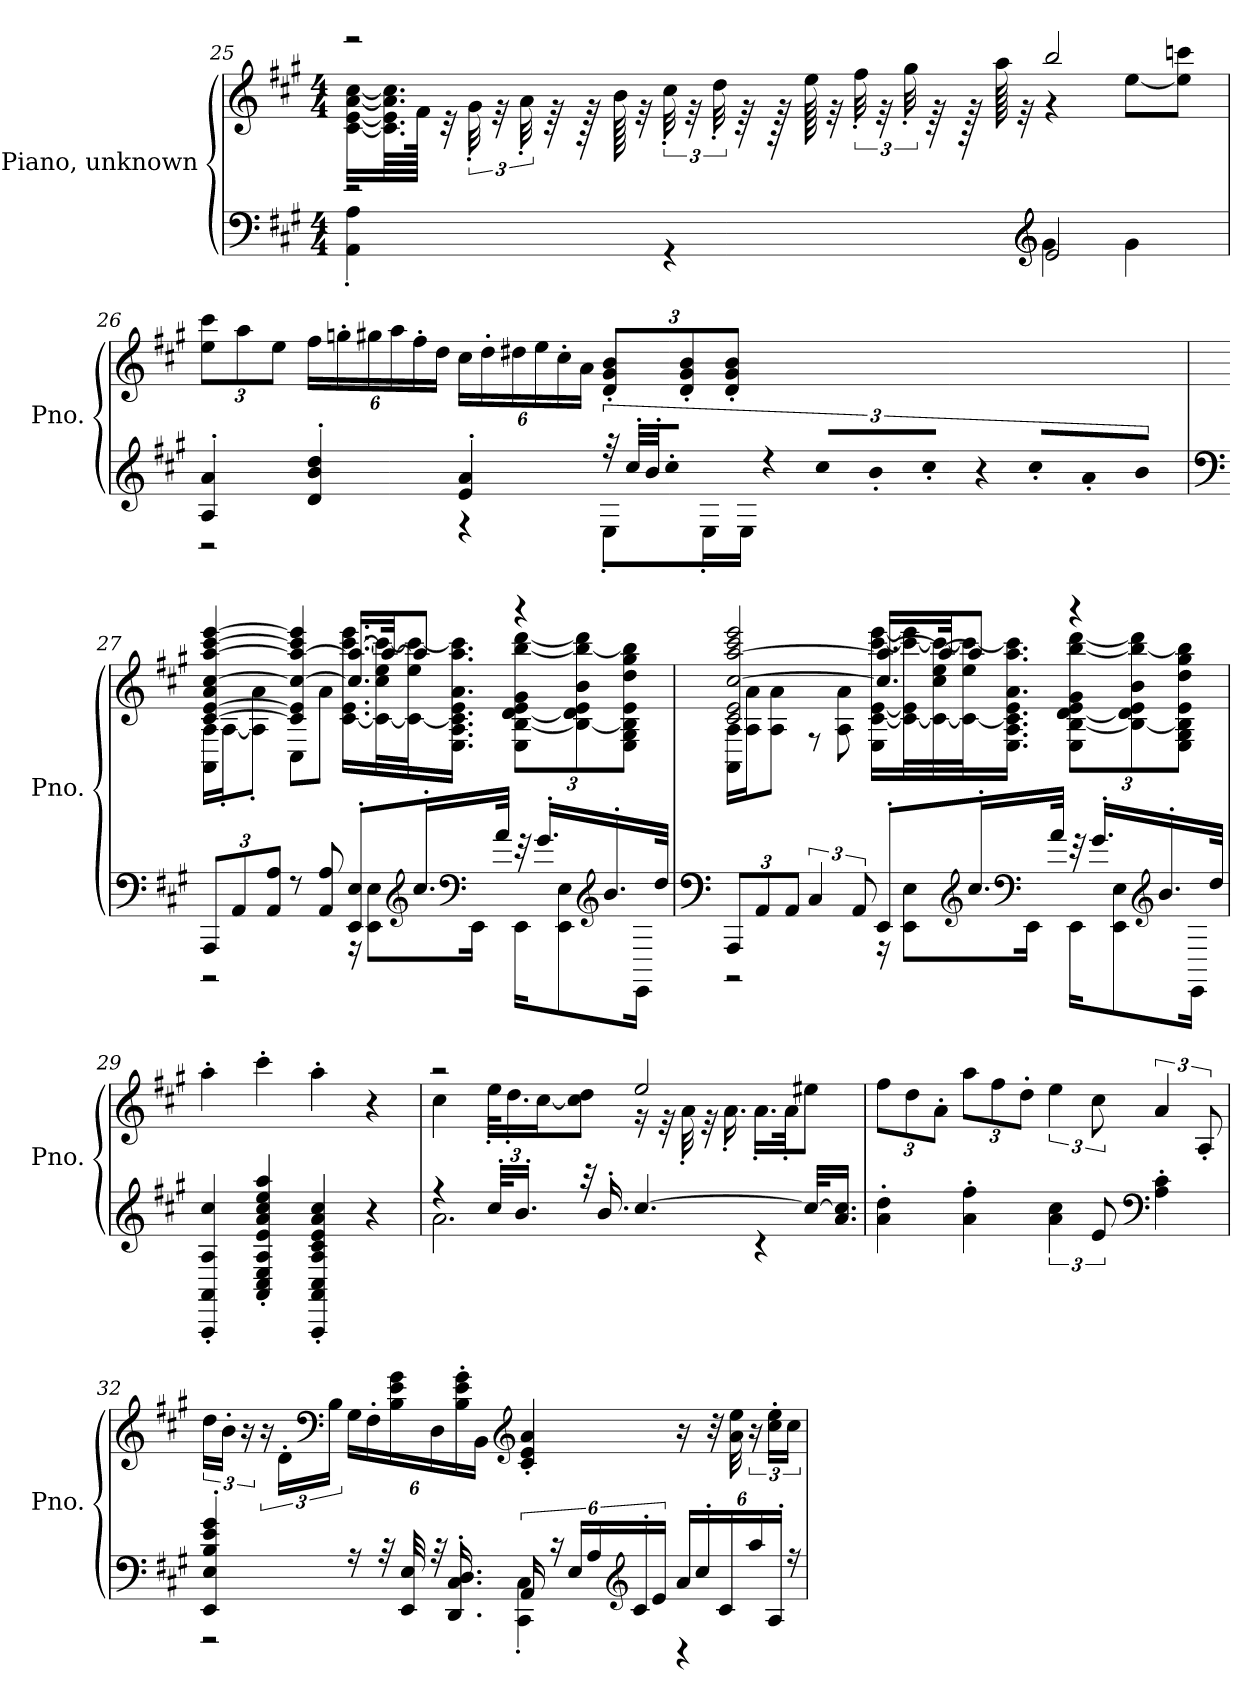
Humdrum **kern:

**kern	**kern
*part1	*part1
*staff2	*staff1
*I"Piano, unknown	*
*I'Pno.	*
!!LO:LB:g=z
*clefF4	*clefG2
*k[f#c#g#]	*k[f#c#g#]
*M4/4	*M4/4
=25	=25
*^	*^
2r	4AA\' 4A\'	2r	[16c#\ [16e\ [16a\ [16cc#\LL
.	.	.	64.c#\] 64.e\] 64.a\] 64.cc#\]LL
.	.	.	128f#\JJJJk
.	.	.	32r
.	.	.	48g#'\
.	.	.	48r
.	.	.	48a'\
.	.	.	64r
.	.	.	128r
.	.	.	128b\
.	.	.	32r
.	4r	.	48cc#'\
.	.	.	48r
.	.	.	48dd'\
.	.	.	64r
.	.	.	128r
.	.	.	128ee\
.	.	.	32r
.	.	.	48ff#'\
.	.	.	48r
.	.	.	48gg#'\
.	.	.	64r
.	.	.	128r
.	.	.	128aa\
.	.	.	32r
*clefG2	*	*	*
2e/	4g#\	2bb/	4r
.	4g#\	.	[8ee\L
.	.	.	8ee\] 8cccn\J
*	*	*v	*v
!!LO:LB:g=z
=26	=26	=26
*	*	*Xbrackettup
4A/' 4a/'	2r	12ee\ 12ccc#\L
.	.	12aa\
.	.	12ee\J
4d/' 4b/' 4dd/'	.	24ff#\LL
.	.	24ggn'\
.	.	24gg#X\
.	.	24aa\
.	.	24ff#'\
.	.	24dd\JJ
4e/' 4a/'	4r	24cc#\LL
.	.	24dd'\
.	.	24dd#X\
.	.	24ee\
.	.	24cc#'\
.	.	24a\JJ
48r	8E'\L	12d/' 12g#/' 12b/'L
48cc#'/LLL	.	.
48b'/J	.	.
16cc#'/JJ	.	.
.	.	12d/' 12g#/' 12b/'
64r	16E'\L	.
64cc#/LLLL	.	.
64b'/	.	.
.	.	12d/' 12g#/' 12b/'J
64cc#'/JJJJ	.	.
128r	16E\JJ	.
64cc#'/LLLL	.	.
128a'/JK	.	.
32b/JJJ	.	.
!!LO:LB:g=z
=27	=27	=27
*clefF4	*	*
*Xbrackettup	*	*
*	*	*^
12AAA/L	2r	[4c#/ [4e/ 4a/ [4cc#/ [4aa/ [4ccc#/ [4eee/	16AA\ 16A\LL
.	.	.	[16A'\J
12AA/	.	.	.
.	.	.	8A\]' 8a\'J
12AA/ 12A/J	.	.	.
8r	.	4c#/] 4e/] 4cc#/_ 4aa/_ 4ccc#/] 4eee/]	8C#\L
8AA/ 8A/	.	.	8a\J
8EE/' 8E/'L	16r	16.cc#/] 16.aa/_LL	[16.c#\ 16.e\ [16.ccc#\ 16.eee\LL
.	8EE\ 8E\L	.	.
.	.	32aa/JK_	32c#\_ 32cc#\ 32ee\ 32ccc#\_L
*clefG2	*	*	*
16.cc#'/L	.	8aa/J]	32c#\_ 32ee\ 32ccc#\_J
.	.	.	16.E\ 16.A\ 16.c#\] 16.e\ 16.a\ 16.aa\ 16.ccc#\]JJ
*clefF4	*	*	*
.	16EE\Jk	.	.
32a/JJk	.	.	.
32r	16EE\KL	4r	12E\ [12B\ [12d\ 12e\ 12g#\ [12bb\ [12ddd\L
16.g#'/LL	.	.	.
.	8EE\ 8E\	.	.
.	.	.	12B\_ 12d\] 12e\ 12b\ 12bb\_ 12ddd\]
*clefG2	*	*	*
16.b'/	.	.	.
.	.	.	12E\ 12G#\ 12B\] 12e\ 12dd\ 12gg#\ 12bb\]J
.	16EE\Jk	.	.
32dd/JJk	.	.	.
!!LO:LB:g=z	!!
=28	=28	=28	=28
*clefF4	*	*	*
12AAA/L	2r	2c#/ 2e/ [2cc#/ [2aa/ 2ccc#/ 2eee/	16AA\ 16A\LL
.	.	.	16A\ 16a\J
12AA/	.	.	.
.	.	.	8A\ 8a\J
12AA/J	.	.	.
*brackettup	*	*	*
6C#/	.	.	8r
.	.	.	8A\ 8a\
12AA/	.	.	.
8EE'/L	16r	16.cc#/] 16.aa/_LL	16E\ [16c#\ [16e\ [16ccc#\ [16eee\LL
.	8EE\ 8E\L	.	32c#\_ 32e\] 32ccc#\_ 32eee\]L
.	.	32aa/JK_	32c#\_ 32cc#\ 32ee\ 32ccc#\_
*clefG2	*	*	*
16.cc#'/L	.	8aa/J]	32c#\_ 32ee\ 32ccc#\_J
.	.	.	16.E\ 16.A\ 16.c#\] 16.e\ 16.a\ 16.aa\ 16.ccc#\]JJ
*clefF4	*	*	*
.	16EE\Jk	.	.
32a/JJk	.	.	.
32r	16EE\KL	4r	12E\ [12B\ [12d\ 12e\ 12g#\ [12bb\ [12ddd\L
16.g#'/LL	.	.	.
.	8EE\ 8E\	.	.
.	.	.	12B\_ 12d\] 12e\ 12b\ 12bb\_ 12ddd\]
*clefG2	*	*	*
16.b'/	.	.	.
.	.	.	12E\ 12G#\ 12B\] 12e\ 12dd\ 12gg#\ 12bb\]J
.	16EE\Jk	.	.
32dd/JJk	.	.	.
*v	*v	*	*
*	*v	*v
=29	=29
4AAA/' 4AA/' 4A/' 4cc#/'	4aa'\
4AA/' 4C#/' 4E/' 4A/' 4e/' 4a/' 4cc#/' 4ee/' 4aa/'	4ccc#'\
4AAA/' 4AA/' 4C#/' 4A/' 4c#/' 4e/' 4a/' 4cc#/'	4aa'\
4r	4r
!!LO:PB:g=z
=30	=30
*^	*^
4r	2.a\	2r	4cc#\
32cc#'/KLL	.	.	48ee'\KLL
.	.	.	24.dd'\
16.b'/JJ	.	.	.
.	.	.	[24cc#\J
32r	.	.	8cc#\] 8dd\J
16.b'/	.	.	.
[4.cc#/	.	2ee/	16r
.	.	.	32r
.	.	.	32a'\
.	.	.	32r
.	.	.	16.a'\
.	4r	.	16.a'\LL
.	.	.	32a'\JK
32cc#/KLL_	.	.	8ee#X\J
16.a/ 16.cc#/]JJ	.	.	.
*v	*v	*	*
*	*v	*v
=31	=31
4a\' 4dd\'	12ff#\L
.	12dd\
.	12a'\J
4a\' 4ff#\'	12aa\L
.	12ff#\
.	12dd'\J
*	*brackettup
6a\ 6cc#\	6ee\
12e/	12cc#\
*clefF4	*
4A\' 4c#\'	6a/
.	12A'/
!!LO:LB:g=z
=32	=32
*^	*
4EE/' 4E/' 4B/' 4e/' 4g#/'	2r	24dd\LL
.	.	24b'\JJ
.	.	24r
.	.	24r
.	.	24d'\LL
*	*	*clefF4
.	.	24B\JJ
*	*	*Xbrackettup
16r	.	24G#\LL
.	.	24F#'\
32r	.	.
.	.	24B\ 24e\ 24g#\
32EE/ 32E/	.	.
32r	.	24D\
16.DD/' 16.C#/' 16.D/'	.	.
.	.	24B\' 24e\' 24g#\'
.	.	24BB\JJ
*	*	*clefG2
24AA/	4CC#\' 4C#\'	4c#/' 4e/' 4a/'
24r	.	.
24E/LL	.	.
*Xbrackettup	*	*
24A/	.	.
*clefG2	*	*
24c#'/	.	.
24e/JJ	.	.
24a/LL	4r	16r
24cc#'/	.	.
.	.	32r
24c#/	.	.
.	.	32a\ 32ee\
*brackettup	*	*brackettup
24aa/	.	24r
24A'/JJ	.	24cc#\' 24ee\'LL
24r	.	24cc#\JJ
*v	*v	*
=	=
*-	*-
